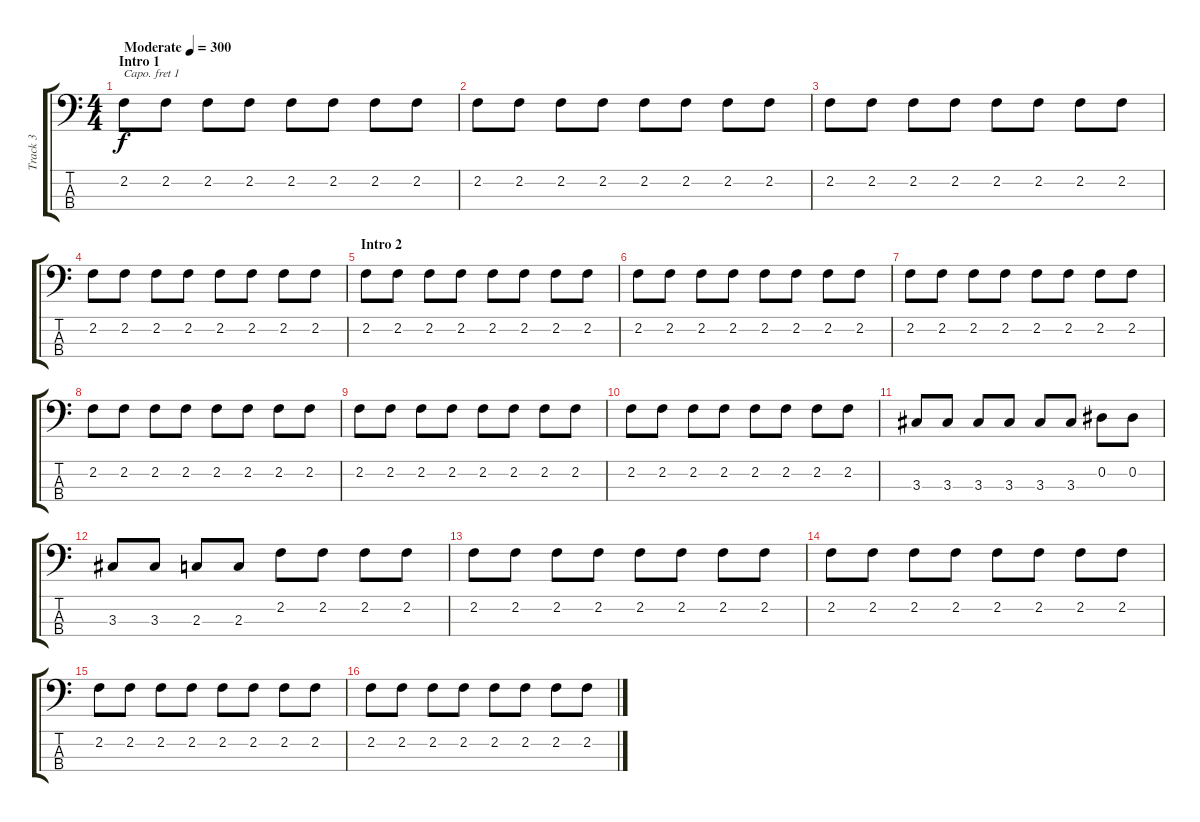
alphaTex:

\track ("Track 3" "Track 3") {instrument electricbassfinger}
\staff {score tabs}
\capo 1
\tuning (G2 D2 A1 E1) {hide}
\ts (4 4)
\section ("" "Intro 1")
\tempo (300 "Moderate")
\clef f4
\ks c
2.2.8{dy f instrument electricbassfinger} 2.2.8 2.2.8 2.2.8 2.2.8 2.2.8 2.2.8 2.2.8 |
2.2.8 2.2.8 2.2.8 2.2.8 2.2.8 2.2.8 2.2.8 2.2.8 |
2.2.8 2.2.8 2.2.8 2.2.8 2.2.8 2.2.8 2.2.8 2.2.8 |
2.2.8 2.2.8 2.2.8 2.2.8 2.2.8 2.2.8 2.2.8 2.2.8 |
\section ("" "Intro 2")
2.2.8 2.2.8 2.2.8 2.2.8 2.2.8 2.2.8 2.2.8 2.2.8 |
2.2.8 2.2.8 2.2.8 2.2.8 2.2.8 2.2.8 2.2.8 2.2.8 |
2.2.8 2.2.8 2.2.8 2.2.8 2.2.8 2.2.8 2.2.8 2.2.8 |
2.2.8 2.2.8 2.2.8 2.2.8 2.2.8 2.2.8 2.2.8 2.2.8 |
2.2.8 2.2.8 2.2.8 2.2.8 2.2.8 2.2.8 2.2.8 2.2.8 |
2.2.8 2.2.8 2.2.8 2.2.8 2.2.8 2.2.8 2.2.8 2.2.8 |
3.3.8 3.3.8 3.3.8 3.3.8 3.3.8 3.3.8 0.2.8 0.2.8 |
3.3.8 3.3.8 2.3.8 2.3.8 2.2.8 2.2.8 2.2.8 2.2.8 |
2.2.8 2.2.8 2.2.8 2.2.8 2.2.8 2.2.8 2.2.8 2.2.8 |
2.2.8 2.2.8 2.2.8 2.2.8 2.2.8 2.2.8 2.2.8 2.2.8 |
2.2.8 2.2.8 2.2.8 2.2.8 2.2.8 2.2.8 2.2.8 2.2.8 |
2.2.8 2.2.8 2.2.8 2.2.8 2.2.8 2.2.8 2.2.8 2.2.8
